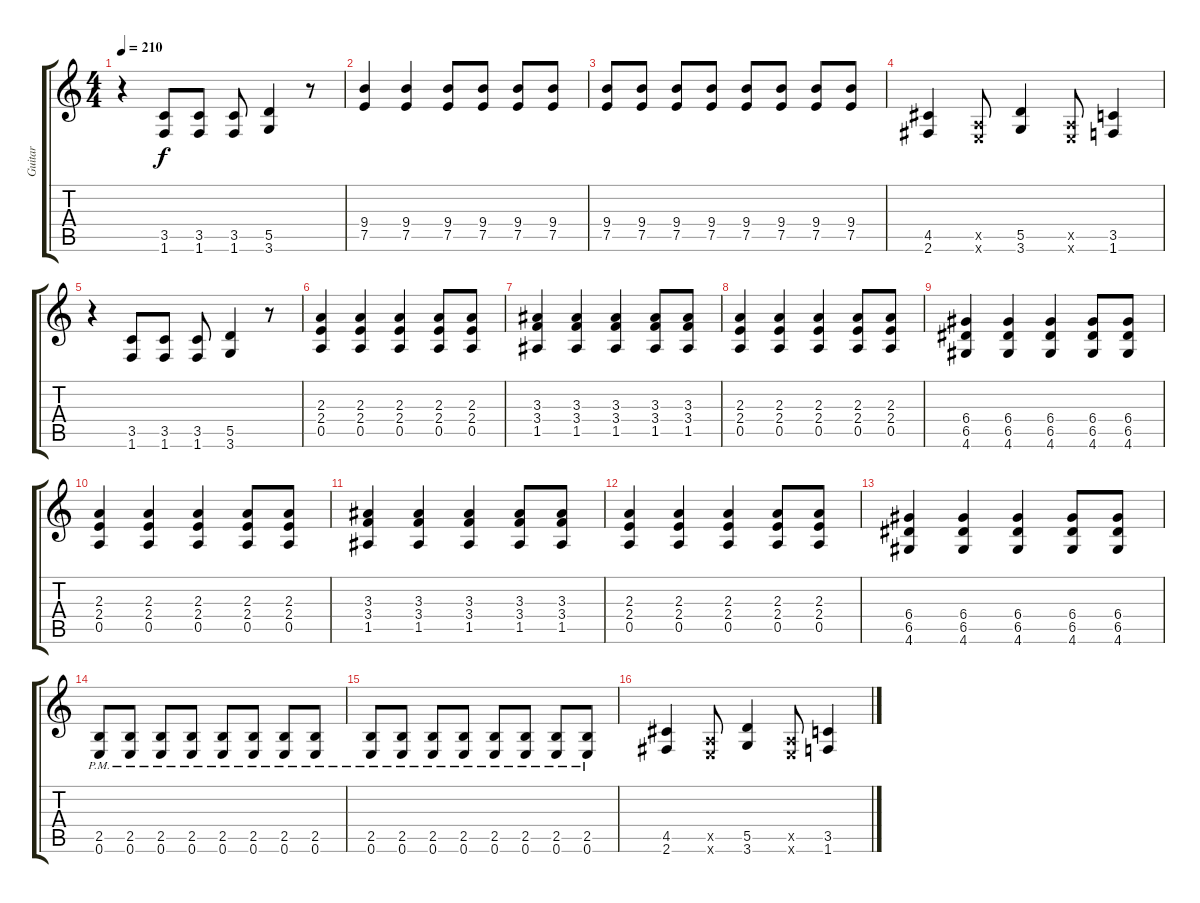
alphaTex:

\track ("Guitar" "Guitar") {instrument overdrivenguitar}
\staff {score tabs}
\tuning (E4 B3 G3 D3 A2 E2) {hide}
\ts (4 4)
\tempo 210
\clef g2
\ks c
r.4{dy f} (3.5 1.6).8 (3.5 1.6).8 (3.5 1.6).8 (5.5 3.6).4 r.8 |
(9.4 7.5).4 (9.4 7.5).4 (9.4 7.5).8 (9.4 7.5).8 (9.4 7.5).8 (9.4 7.5).8 |
(9.4 7.5).8 (9.4 7.5).8 (9.4 7.5).8 (9.4 7.5).8 (9.4 7.5).8 (9.4 7.5).8 (9.4 7.5).8 (9.4 7.5).8 |
(4.5 2.6).4 (0.5{x} 0.6{x}).8 (5.5 3.6).4 (0.5{x} 0.6{x}).8 (3.5 1.6).4 |
r.4 (3.5 1.6).8 (3.5 1.6).8 (3.5 1.6).8 (5.5 3.6).4 r.8 |
(2.3 2.4 0.5).4 (2.3 2.4 0.5).4 (2.3 2.4 0.5).4 (2.3 2.4 0.5).8 (2.3 2.4 0.5).8 |
(3.3 3.4 1.5).4 (3.3 3.4 1.5).4 (3.3 3.4 1.5).4 (3.3 3.4 1.5).8 (3.3 3.4 1.5).8 |
(2.3 2.4 0.5).4 (2.3 2.4 0.5).4 (2.3 2.4 0.5).4 (2.3 2.4 0.5).8 (2.3 2.4 0.5).8 |
(6.4 6.5 4.6).4 (6.4 6.5 4.6).4 (6.4 6.5 4.6).4 (6.4 6.5 4.6).8 (6.4 6.5 4.6).8 |
(2.3 2.4 0.5).4 (2.3 2.4 0.5).4 (2.3 2.4 0.5).4 (2.3 2.4 0.5).8 (2.3 2.4 0.5).8 |
(3.3 3.4 1.5).4 (3.3 3.4 1.5).4 (3.3 3.4 1.5).4 (3.3 3.4 1.5).8 (3.3 3.4 1.5).8 |
(2.3 2.4 0.5).4 (2.3 2.4 0.5).4 (2.3 2.4 0.5).4 (2.3 2.4 0.5).8 (2.3 2.4 0.5).8 |
(6.4 6.5 4.6).4 (6.4 6.5 4.6).4 (6.4 6.5 4.6).4 (6.4 6.5 4.6).8 (6.4 6.5 4.6).8 |
(2.5{pm} 0.6{pm}).8 (2.5{pm} 0.6{pm}).8 (2.5{pm} 0.6{pm}).8 (2.5{pm} 0.6{pm}).8 (2.5{pm} 0.6{pm}).8 (2.5{pm} 0.6{pm}).8 (2.5{pm} 0.6{pm}).8 (2.5{pm} 0.6{pm}).8 |
(2.5{pm} 0.6{pm}).8 (2.5{pm} 0.6{pm}).8 (2.5{pm} 0.6{pm}).8 (2.5{pm} 0.6{pm}).8 (2.5{pm} 0.6{pm}).8 (2.5{pm} 0.6{pm}).8 (2.5{pm} 0.6{pm}).8 (2.5{pm} 0.6{pm}).8 |
(4.5 2.6).4 (0.5{x} 0.6{x}).8 (5.5 3.6).4 (0.5{x} 0.6{x}).8 (3.5 1.6).4
